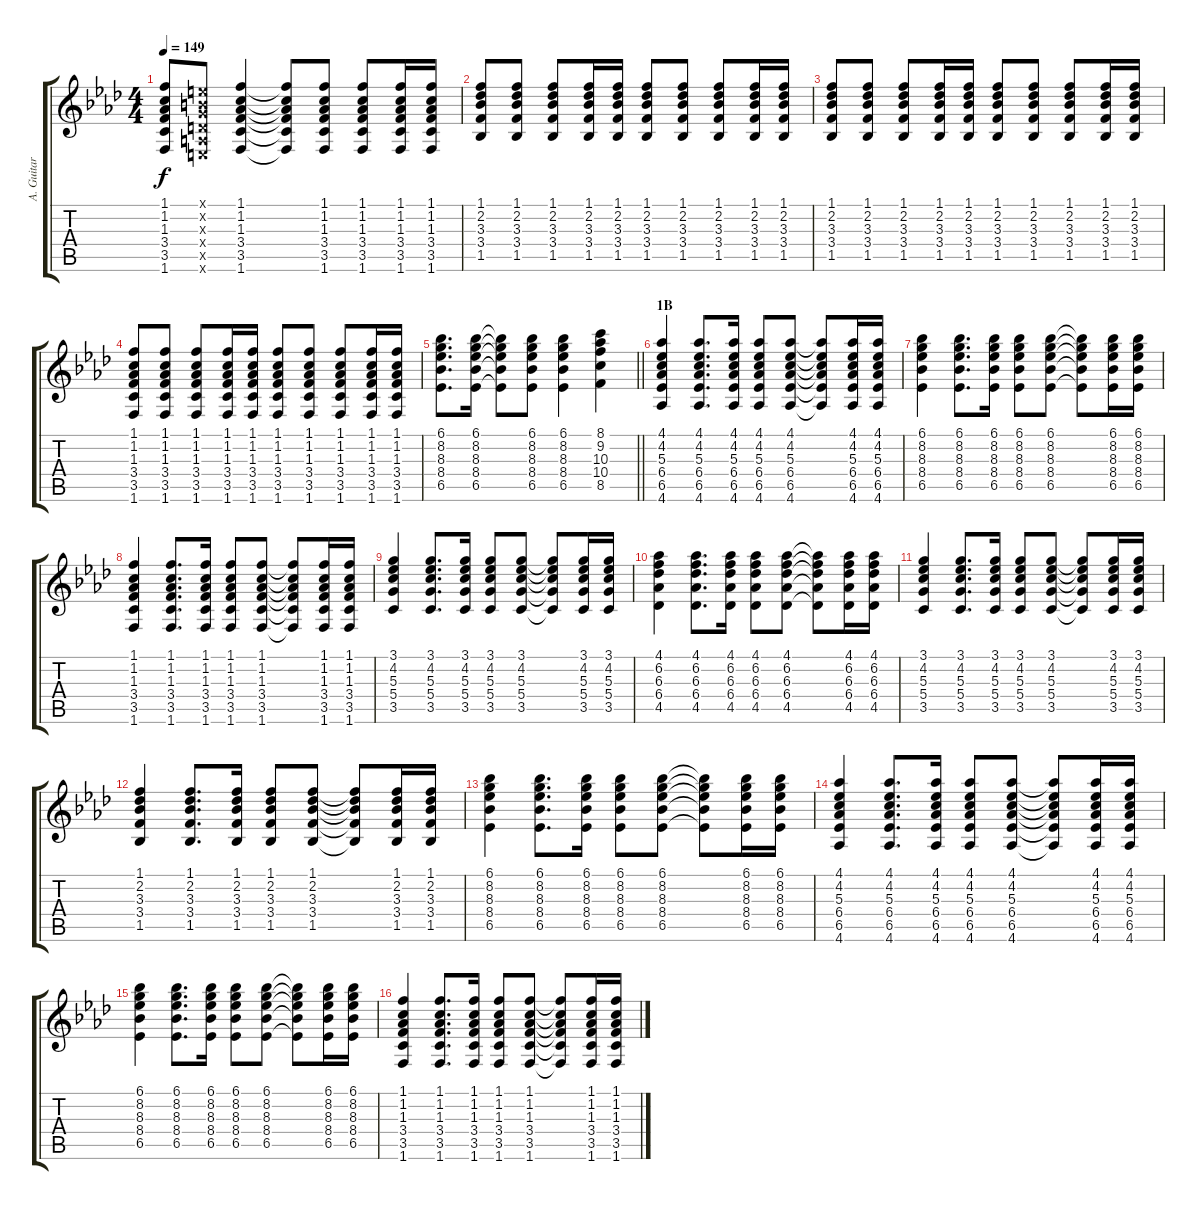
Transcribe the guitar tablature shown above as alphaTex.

\track ("A. Guitar " "A. Guitar ") {instrument acousticguitarsteel}
\staff {score tabs}
\tuning (E4 B3 G3 D3 A2 E2) {hide}
\ts (4 4)
\tempo 149
\clef g2
\ks ab
(1.1 1.2 1.3 3.4 3.5 1.6).8{dy f} (0.1{x} 0.2{x} 0.3{x} 0.4{x} 0.5{x} 0.6{x}).8 (1.1 1.2 1.3 3.4 3.5 1.6).4 (1.1{t} 1.2{t} 1.3{t} 3.4{t} 3.5{t} 1.6{t}).8 (1.1 1.2 1.3 3.4 3.5 1.6).8 (1.1 1.2 1.3 3.4 3.5 1.6).8 (1.1 1.2 1.3 3.4 3.5 1.6).16 (1.1 1.2 1.3 3.4 3.5 1.6).16 |
(1.1 2.2 3.3 3.4 1.5).8 (1.1 2.2 3.3 3.4 1.5).8 (1.1 2.2 3.3 3.4 1.5).8 (1.1 2.2 3.3 3.4 1.5).16 (1.1 2.2 3.3 3.4 1.5).16 (1.1 2.2 3.3 3.4 1.5).8 (1.1 2.2 3.3 3.4 1.5).8 (1.1 2.2 3.3 3.4 1.5).8 (1.1 2.2 3.3 3.4 1.5).16 (1.1 2.2 3.3 3.4 1.5).16 |
(1.1 2.2 3.3 3.4 1.5).8 (1.1 2.2 3.3 3.4 1.5).8 (1.1 2.2 3.3 3.4 1.5).8 (1.1 2.2 3.3 3.4 1.5).16 (1.1 2.2 3.3 3.4 1.5).16 (1.1 2.2 3.3 3.4 1.5).8 (1.1 2.2 3.3 3.4 1.5).8 (1.1 2.2 3.3 3.4 1.5).8 (1.1 2.2 3.3 3.4 1.5).16 (1.1 2.2 3.3 3.4 1.5).16 |
(1.1 1.2 1.3 3.4 3.5 1.6).8 (1.1 1.2 1.3 3.4 3.5 1.6).8 (1.1 1.2 1.3 3.4 3.5 1.6).8 (1.1 1.2 1.3 3.4 3.5 1.6).16 (1.1 1.2 1.3 3.4 3.5 1.6).16 (1.1 1.2 1.3 3.4 3.5 1.6).8 (1.1 1.2 1.3 3.4 3.5 1.6).8 (1.1 1.2 1.3 3.4 3.5 1.6).8 (1.1 1.2 1.3 3.4 3.5 1.6).16 (1.1 1.2 1.3 3.4 3.5 1.6).16 |
\barLineRight lightlight
(6.1 8.2 8.3 8.4 6.5).8{d} (6.1 8.2 8.3 8.4 6.5).16 (6.1{t} 8.2{t} 8.3{t} 8.4{t} 6.5{t}).8 (6.1 8.2 8.3 8.4 6.5).8 (6.1 8.2 8.3 8.4 6.5).4 (8.1 9.2 10.3 10.4 8.5).4 |
\section ("" "1B")
(4.1 4.2 5.3 6.4 6.5 4.6).4 (4.1 4.2 5.3 6.4 6.5 4.6).8{d} (4.1 4.2 5.3 6.4 6.5 4.6).16 (4.1 4.2 5.3 6.4 6.5 4.6).8 (4.1 4.2 5.3 6.4 6.5 4.6).8 (4.1{t} 4.2{t} 5.3{t} 6.4{t} 6.5{t} 4.6{t}).8 (4.1 4.2 5.3 6.4 6.5 4.6).16 (4.1 4.2 5.3 6.4 6.5 4.6).16 |
(6.1 8.2 8.3 8.4 6.5).4 (6.1 8.2 8.3 8.4 6.5).8{d} (6.1 8.2 8.3 8.4 6.5).16 (6.1 8.2 8.3 8.4 6.5).8 (6.1 8.2 8.3 8.4 6.5).8 (6.1{t} 8.2{t} 8.3{t} 8.4{t} 6.5{t}).8 (6.1 8.2 8.3 8.4 6.5).16 (6.1 8.2 8.3 8.4 6.5).16 |
(1.1 1.2 1.3 3.4 3.5 1.6).4 (1.1 1.2 1.3 3.4 3.5 1.6).8{d} (1.1 1.2 1.3 3.4 3.5 1.6).16 (1.1 1.2 1.3 3.4 3.5 1.6).8 (1.1 1.2 1.3 3.4 3.5 1.6).8 (1.1{t} 1.2{t} 1.3{t} 3.4{t} 3.5{t} 1.6{t}).8 (1.1 1.2 1.3 3.4 3.5 1.6).16 (1.1 1.2 1.3 3.4 3.5 1.6).16 |
(3.1 4.2 5.3 5.4 3.5).4 (3.1 4.2 5.3 5.4 3.5).8{d} (3.1 4.2 5.3 5.4 3.5).16 (3.1 4.2 5.3 5.4 3.5).8 (3.1 4.2 5.3 5.4 3.5).8 (3.1{t} 4.2{t} 5.3{t} 5.4{t} 3.5{t}).8 (3.1 4.2 5.3 5.4 3.5).16 (3.1 4.2 5.3 5.4 3.5).16 |
(4.1 6.2 6.3 6.4 4.5).4 (4.1 6.2 6.3 6.4 4.5).8{d} (4.1 6.2 6.3 6.4 4.5).16 (4.1 6.2 6.3 6.4 4.5).8 (4.1 6.2 6.3 6.4 4.5).8 (4.1{t} 6.2{t} 6.3{t} 6.4{t} 4.5{t}).8 (4.1 6.2 6.3 6.4 4.5).16 (4.1 6.2 6.3 6.4 4.5).16 |
(3.1 4.2 5.3 5.4 3.5).4 (3.1 4.2 5.3 5.4 3.5).8{d} (3.1 4.2 5.3 5.4 3.5).16 (3.1 4.2 5.3 5.4 3.5).8 (3.1 4.2 5.3 5.4 3.5).8 (3.1{t} 4.2{t} 5.3{t} 5.4{t} 3.5{t}).8 (3.1 4.2 5.3 5.4 3.5).16 (3.1 4.2 5.3 5.4 3.5).16 |
(1.1 2.2 3.3 3.4 1.5).4 (1.1 2.2 3.3 3.4 1.5).8{d} (1.1 2.2 3.3 3.4 1.5).16 (1.1 2.2 3.3 3.4 1.5).8 (1.1 2.2 3.3 3.4 1.5).8 (1.1{t} 2.2{t} 3.3{t} 3.4{t} 1.5{t}).8 (1.1 2.2 3.3 3.4 1.5).16 (1.1 2.2 3.3 3.4 1.5).16 |
(6.1 8.2 8.3 8.4 6.5).4 (6.1 8.2 8.3 8.4 6.5).8{d} (6.1 8.2 8.3 8.4 6.5).16 (6.1 8.2 8.3 8.4 6.5).8 (6.1 8.2 8.3 8.4 6.5).8 (6.1{t} 8.2{t} 8.3{t} 8.4{t} 6.5{t}).8 (6.1 8.2 8.3 8.4 6.5).16 (6.1 8.2 8.3 8.4 6.5).16 |
(4.1 4.2 5.3 6.4 6.5 4.6).4 (4.1 4.2 5.3 6.4 6.5 4.6).8{d} (4.1 4.2 5.3 6.4 6.5 4.6).16 (4.1 4.2 5.3 6.4 6.5 4.6).8 (4.1 4.2 5.3 6.4 6.5 4.6).8 (4.1{t} 4.2{t} 5.3{t} 6.4{t} 6.5{t} 4.6{t}).8 (4.1 4.2 5.3 6.4 6.5 4.6).16 (4.1 4.2 5.3 6.4 6.5 4.6).16 |
(6.1 8.2 8.3 8.4 6.5).4 (6.1 8.2 8.3 8.4 6.5).8{d} (6.1 8.2 8.3 8.4 6.5).16 (6.1 8.2 8.3 8.4 6.5).8 (6.1 8.2 8.3 8.4 6.5).8 (6.1{t} 8.2{t} 8.3{t} 8.4{t} 6.5{t}).8 (6.1 8.2 8.3 8.4 6.5).16 (6.1 8.2 8.3 8.4 6.5).16 |
(1.1 1.2 1.3 3.4 3.5 1.6).4 (1.1 1.2 1.3 3.4 3.5 1.6).8{d} (1.1 1.2 1.3 3.4 3.5 1.6).16 (1.1 1.2 1.3 3.4 3.5 1.6).8 (1.1 1.2 1.3 3.4 3.5 1.6).8 (1.1{t} 1.2{t} 1.3{t} 3.4{t} 3.5{t} 1.6{t}).8 (1.1 1.2 1.3 3.4 3.5 1.6).16 (1.1 1.2 1.3 3.4 3.5 1.6).16
